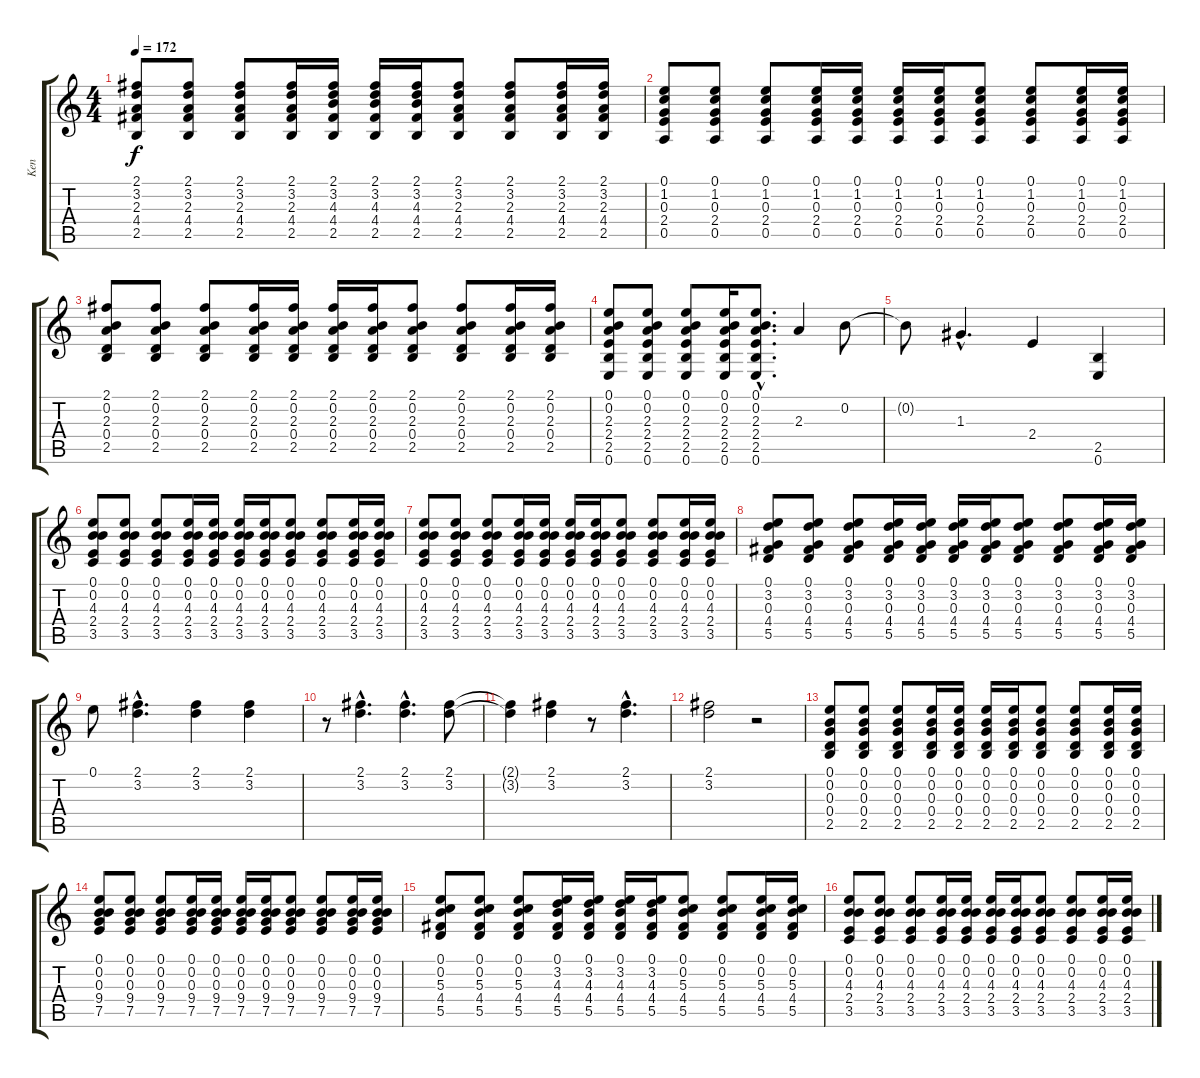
\track ("Ken" "Ken") {instrument distortionguitar}
\staff {score tabs}
\tuning (E4 B3 G3 D3 A2 E2) {hide}
\ts (4 4)
\tempo 172
\clef g2
\ks c
(2.1 3.2 2.3 4.4 2.5).8{dy f} (2.1 3.2 2.3 4.4 2.5).8 (2.1 3.2 2.3 4.4 2.5).8 (2.1 3.2 2.3 4.4 2.5).16 (2.1 3.2 4.3 4.4 2.5).16 (2.1 3.2 4.3 4.4 2.5).16 (2.1 3.2 4.3 4.4 2.5).16 (2.1 3.2 2.3 4.4 2.5).8 (2.1 3.2 2.3 4.4 2.5).8 (2.1 3.2 2.3 4.4 2.5).16 (2.1 3.2 2.3 4.4 2.5).16 |
(0.1 1.2 0.3 2.4 0.5).8 (0.1 1.2 0.3 2.4 0.5).8 (0.1 1.2 0.3 2.4 0.5).8 (0.1 1.2 0.3 2.4 0.5).16 (0.1 1.2 0.3 2.4 0.5).16 (0.1 1.2 0.3 2.4 0.5).16 (0.1 1.2 0.3 2.4 0.5).16 (0.1 1.2 0.3 2.4 0.5).8 (0.1 1.2 0.3 2.4 0.5).8 (0.1 1.2 0.3 2.4 0.5).16 (0.1 1.2 0.3 2.4 0.5).16 |
(2.1 0.2 2.3 0.4 2.5).8 (2.1 0.2 2.3 0.4 2.5).8 (2.1 0.2 2.3 0.4 2.5).8 (2.1 0.2 2.3 0.4 2.5).16 (2.1 0.2 2.3 0.4 2.5).16 (2.1 0.2 2.3 0.4 2.5).16 (2.1 0.2 2.3 0.4 2.5).16 (2.1 0.2 2.3 0.4 2.5).8 (2.1 0.2 2.3 0.4 2.5).8 (2.1 0.2 2.3 0.4 2.5).16 (2.1 0.2 2.3 0.4 2.5).16 |
(0.1 0.2 2.3 2.4 2.5 0.6).8 (0.1 0.2 2.3 2.4 2.5 0.6).8 (0.1 0.2 2.3 2.4 2.5 0.6).8 (0.1 0.2 2.3 2.4 2.5 0.6).16 (0.1{hac} 0.2{hac} 2.3{hac} 2.4{hac} 2.5{hac} 0.6{hac}).8{d} 2.3.4 0.2.8 |
0.2{t}.8 1.3{hac}.4{d} 2.4.4 (2.5 0.6).4 |
(0.1 0.2 4.3 2.4 3.5).8 (0.1 0.2 4.3 2.4 3.5).8 (0.1 0.2 4.3 2.4 3.5).8 (0.1 0.2 4.3 2.4 3.5).16 (0.1 0.2 4.3 2.4 3.5).16 (0.1 0.2 4.3 2.4 3.5).16 (0.1 0.2 4.3 2.4 3.5).16 (0.1 0.2 4.3 2.4 3.5).8 (0.1 0.2 4.3 2.4 3.5).8 (0.1 0.2 4.3 2.4 3.5).16 (0.1 0.2 4.3 2.4 3.5).16 |
(0.1 0.2 4.3 2.4 3.5).8 (0.1 0.2 4.3 2.4 3.5).8 (0.1 0.2 4.3 2.4 3.5).8 (0.1 0.2 4.3 2.4 3.5).16 (0.1 0.2 4.3 2.4 3.5).16 (0.1 0.2 4.3 2.4 3.5).16 (0.1 0.2 4.3 2.4 3.5).16 (0.1 0.2 4.3 2.4 3.5).8 (0.1 0.2 4.3 2.4 3.5).8 (0.1 0.2 4.3 2.4 3.5).16 (0.1 0.2 4.3 2.4 3.5).16 |
(0.1 3.2 0.3 4.4 5.5).8 (0.1 3.2 0.3 4.4 5.5).8 (0.1 3.2 0.3 4.4 5.5).8 (0.1 3.2 0.3 4.4 5.5).16 (0.1 3.2 0.3 4.4 5.5).16 (0.1 3.2 0.3 4.4 5.5).16 (0.1 3.2 0.3 4.4 5.5).16 (0.1 3.2 0.3 4.4 5.5).8 (0.1 3.2 0.3 4.4 5.5).8 (0.1 3.2 0.3 4.4 5.5).16 (0.1 3.2 0.3 4.4 5.5).16 |
0.1.8{instrument electricguitarmuted} (2.1{hac} 3.2{hac}).4{d instrument distortionguitar} (2.1 3.2).4 (2.1 3.2).4 |
r.8 (2.1{hac} 3.2{hac}).4{d} (2.1{hac} 3.2{hac}).4{d} (2.1 3.2).8 |
(2.1{t} 3.2{t}).4 (2.1 3.2).4 r.8 (2.1{hac} 3.2{hac}).4{d} |
(2.1 3.2).2 r.2 |
(0.1 0.2 0.3 0.4 2.5).8 (0.1 0.2 0.3 0.4 2.5).8 (0.1 0.2 0.3 0.4 2.5).8 (0.1 0.2 0.3 0.4 2.5).16 (0.1 0.2 0.3 0.4 2.5).16 (0.1 0.2 0.3 0.4 2.5).16 (0.1 0.2 0.3 0.4 2.5).16 (0.1 0.2 0.3 0.4 2.5).8 (0.1 0.2 0.3 0.4 2.5).8 (0.1 0.2 0.3 0.4 2.5).16 (0.1 0.2 0.3 0.4 2.5).16 |
(0.1 0.2 0.3 9.4 7.5).8 (0.1 0.2 0.3 9.4 7.5).8 (0.1 0.2 0.3 9.4 7.5).8 (0.1 0.2 0.3 9.4 7.5).16 (0.1 0.2 0.3 9.4 7.5).16 (0.1 0.2 0.3 9.4 7.5).16 (0.1 0.2 0.3 9.4 7.5).16 (0.1 0.2 0.3 9.4 7.5).8 (0.1 0.2 0.3 9.4 7.5).8 (0.1 0.2 0.3 9.4 7.5).16 (0.1 0.2 0.3 9.4 7.5).16 |
(0.1 0.2 5.3 4.4 5.5).8 (0.1 0.2 5.3 4.4 5.5).8 (0.1 0.2 5.3 4.4 5.5).8 (0.1 3.2 4.3 4.4 5.5).16 (0.1 3.2 4.3 4.4 5.5).16 (0.1 3.2 4.3 4.4 5.5).16 (0.1 3.2 4.3 4.4 5.5).16 (0.1 0.2 5.3 4.4 5.5).8 (0.1 0.2 5.3 4.4 5.5).8 (0.1 0.2 5.3 4.4 5.5).16 (0.1 0.2 5.3 4.4 5.5).16 |
(0.1 0.2 4.3 2.4 3.5).8 (0.1 0.2 4.3 2.4 3.5).8 (0.1 0.2 4.3 2.4 3.5).8 (0.1 0.2 4.3 2.4 3.5).16 (0.1 0.2 4.3 2.4 3.5).16 (0.1 0.2 4.3 2.4 3.5).16 (0.1 0.2 4.3 2.4 3.5).16 (0.1 0.2 4.3 2.4 3.5).8 (0.1 0.2 4.3 2.4 3.5).8 (0.1 0.2 4.3 2.4 3.5).16 (0.1 0.2 4.3 2.4 3.5).16
